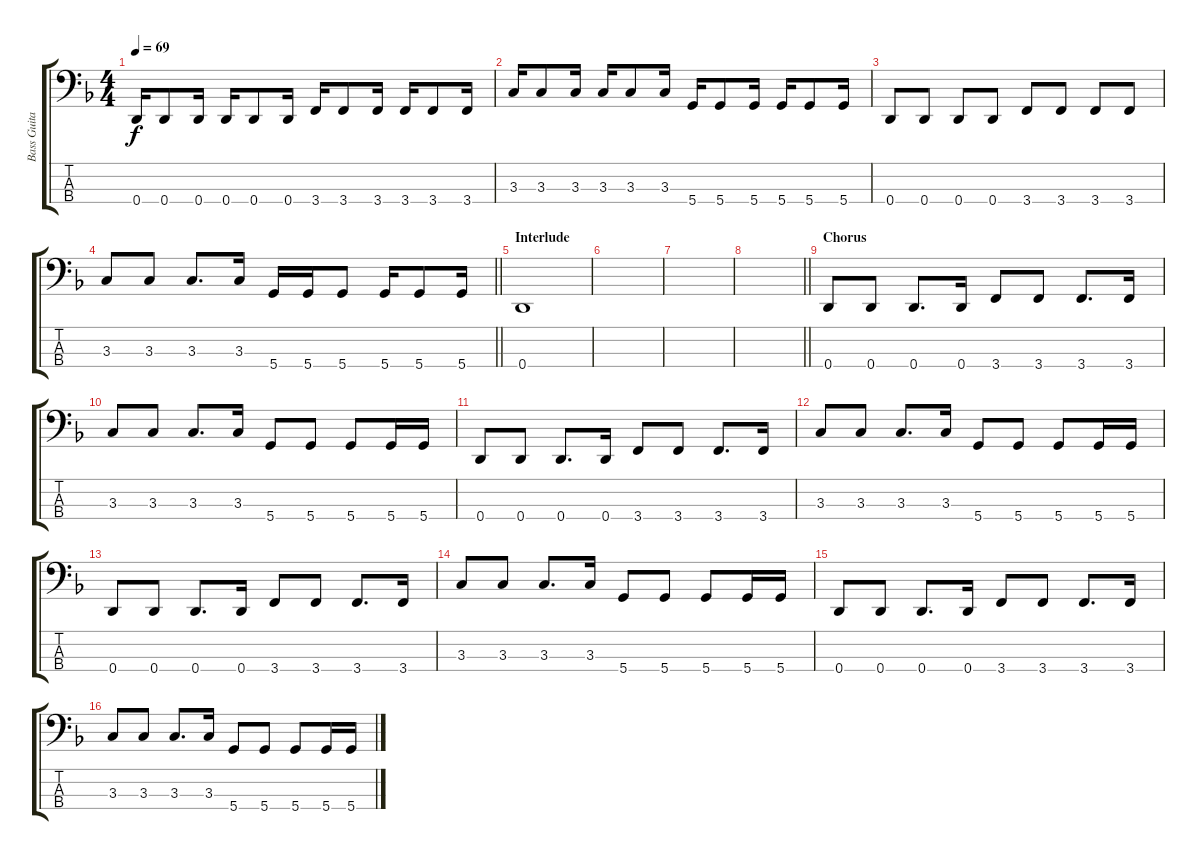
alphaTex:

\track ("Bass Guitar " "Bass Guita") {instrument electricbassfinger}
\staff {score tabs}
\tuning (G2 D2 A1 D1) {hide}
\ts (4 4)
\tempo 69
\clef f4
\ks dminor
0.4.16{dy f} 0.4.8 0.4.16 0.4.16 0.4.8 0.4.16 3.4.16 3.4.8 3.4.16 3.4.16 3.4.8 3.4.16 |
3.3.16 3.3.8 3.3.16 3.3.16 3.3.8 3.3.16 5.4.16 5.4.8 5.4.16 5.4.16 5.4.8 5.4.16 |
0.4.8 0.4.8 0.4.8 0.4.8 3.4.8 3.4.8 3.4.8 3.4.8 |
\barLineRight lightlight
3.3.8 3.3.8 3.3.8{d} 3.3.16 5.4.16 5.4.16 5.4.8 5.4.16 5.4.8 5.4.16 |
\section ("" "Interlude")
0.4.1 |
|
|
\barLineRight lightlight
|
\section ("" "Chorus")
0.4.8 0.4.8 0.4.8{d} 0.4.16 3.4.8 3.4.8 3.4.8{d} 3.4.16 |
3.3.8 3.3.8 3.3.8{d} 3.3.16 5.4.8 5.4.8 5.4.8 5.4.16 5.4.16 |
0.4.8 0.4.8 0.4.8{d} 0.4.16 3.4.8 3.4.8 3.4.8{d} 3.4.16 |
3.3.8 3.3.8 3.3.8{d} 3.3.16 5.4.8 5.4.8 5.4.8 5.4.16 5.4.16 |
0.4.8 0.4.8 0.4.8{d} 0.4.16 3.4.8 3.4.8 3.4.8{d} 3.4.16 |
3.3.8 3.3.8 3.3.8{d} 3.3.16 5.4.8 5.4.8 5.4.8 5.4.16 5.4.16 |
0.4.8 0.4.8 0.4.8{d} 0.4.16 3.4.8 3.4.8 3.4.8{d} 3.4.16 |
3.3.8 3.3.8 3.3.8{d} 3.3.16 5.4.8 5.4.8 5.4.8 5.4.16 5.4.16
